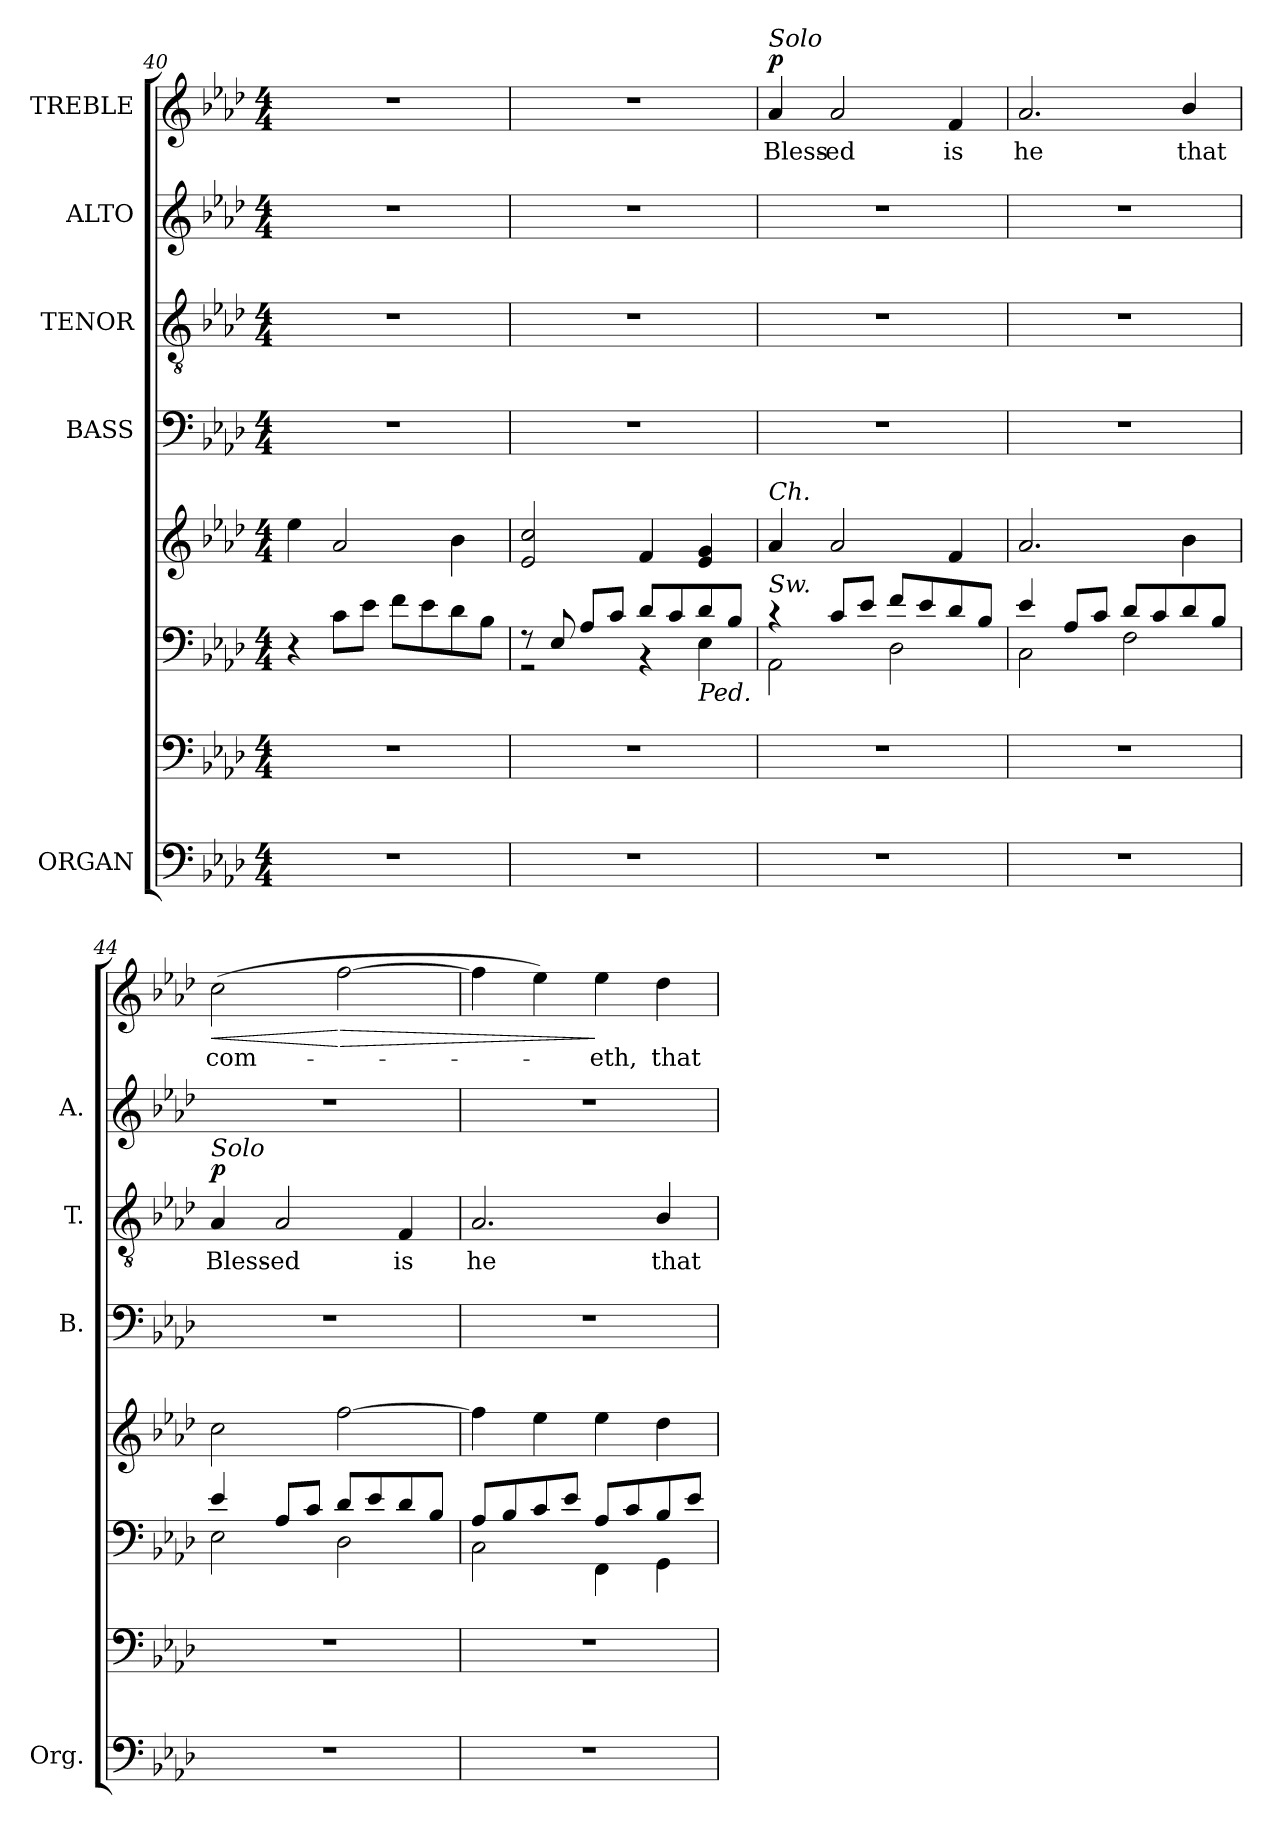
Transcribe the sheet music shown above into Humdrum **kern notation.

**kern	**kern	**kern	**kern	**kern	**kern	**text	**dynam	**kern	**kern	**text	**dynam
*part5	*part5	*part5	*part5	*part4	*part3	*part3	*part3	*part2	*part1	*part1	*part1
*staff8	*staff7	*staff6	*staff5	*staff4	*staff3	*staff3	*staff3	*staff2	*staff1	*staff1	*staff1
*I"ORGAN	*	*	*	*I"BASS	*I"TENOR	*	*	*I"ALTO	*I"TREBLE	*	*
*I'Org.	*	*	*	*I'B.	*I'T.	*	*	*I'A.	*	*	*
*clefF4	*clefF4	*clefF4	*clefG2	*clefF4	*clefGv2	*	*	*clefG2	*clefG2	*	*
*	*	*	*	*	*ITrd7c12	*	*	*	*	*	*
*k[b-e-a-d-]	*k[b-e-a-d-]	*k[b-e-a-d-]	*k[b-e-a-d-]	*k[b-e-a-d-]	*k[b-e-a-d-]	*	*	*k[b-e-a-d-]	*k[b-e-a-d-]	*	*
*A-:	*A-:	*A-:	*A-:	*A-:	*A-:	*	*	*A-:	*A-:	*	*
*M4/4	*M4/4	*M4/4	*M4/4	*M4/4	*M4/4	*	*	*M4/4	*M4/4	*	*
=40	=40	=40	=40	=40	=40	=40	=40	=40	=40	=40	=40
1r	1r	4r	4ee-i\	1r	1r	.	.	1r	1r	.	.
.	.	8ci\L	2a-i/	.	.	.	.	.	.	.	.
.	.	8e-i\J	.	.	.	.	.	.	.	.	.
.	.	8fi\L	.	.	.	.	.	.	.	.	.
.	.	8e-i\	.	.	.	.	.	.	.	.	.
.	.	8d-i\	4b-i\	.	.	.	.	.	.	.	.
.	.	8B-i\J	.	.	.	.	.	.	.	.	.
=41	=41	=41	=41	=41	=41	=41	=41	=41	=41	=41	=41
*	*	*^	*	*	*	*	*	*	*	*	*
1r	1r	8r	2r	2e-i/ 2cci	1r	1r	.	.	1r	1r	.	.
.	.	8E-i/	.	.	.	.	.	.	.	.	.	.
.	.	8A-i/L	.	.	.	.	.	.	.	.	.	.
.	.	8ci/J	.	.	.	.	.	.	.	.	.	.
.	.	8d-i/L	4r	4fi/	.	.	.	.	.	.	.	.
.	.	8ci/	.	.	.	.	.	.	.	.	.	.
!	!	!LO:TX:b:i:t=Ped.	!	!	!	!	!	!	!	!	!	!
.	.	8d-i/	4E-i\	4e-i/ 4gi	.	.	.	.	.	.	.	.
.	.	8B-i/J	.	.	.	.	.	.	.	.	.	.
=42	=42	=42	=42	=42	=42	=42	=42	=42	=42	=42	=42	=42
!	!	!	!	!	!	!	!	!	!	!LO:TX:a:i:t=Solo	!	!
!	!	!	!	!LO:TX:a:i:t=Ch.	!	!	!	!	!	!	!	!
!	!	!LO:TX:a:i:t=Sw.	!	!	!	!	!	!	!	!	!	!
!	!	!	!	!	!	!	!	!	!	!	!LO:LY:b:color=#000000	!
1r	1r	4r	2AA-i\	4a-i/	1r	1r	.	.	1r	4a-i/	Bless-	p
!	!	!	!	!	!	!	!	!	!	!	!LO:LY:b:color=#000000	!
.	.	8ci/L	.	2a-i/	.	.	.	.	.	2a-i/	-ed	.
.	.	8e-i/J	.	.	.	.	.	.	.	.	.	.
.	.	8fi/L	2D-i\	.	.	.	.	.	.	.	.	.
.	.	8e-i/	.	.	.	.	.	.	.	.	.	.
!	!	!	!	!	!	!	!	!	!	!	!LO:LY:b:color=#000000	!
.	.	8d-i/	.	4fi/	.	.	.	.	.	4fi/	is	.
.	.	8B-i/J	.	.	.	.	.	.	.	.	.	.
=43	=43	=43	=43	=43	=43	=43	=43	=43	=43	=43	=43	=43
!	!	!	!	!	!	!	!	!	!	!	!LO:LY:b:color=#000000	!
1r	1r	4e-i/	2Ci\	2.a-i/	1r	1r	.	.	1r	2.a-i/	he	.
.	.	8A-i/L	.	.	.	.	.	.	.	.	.	.
.	.	8ci/J	.	.	.	.	.	.	.	.	.	.
.	.	8d-i/L	2Fi\	.	.	.	.	.	.	.	.	.
.	.	8ci/	.	.	.	.	.	.	.	.	.	.
!	!	!	!	!	!	!	!	!	!	!	!LO:LY:b:color=#000000	!
.	.	8d-i/	.	4b-i\	.	.	.	.	.	4b-i/	that	.
.	.	8B-i/J	.	.	.	.	.	.	.	.	.	.
!!LO:PB:g=z
=44	=44	=44	=44	=44	=44	=44	=44	=44	=44	=44	=44	=44
!	!	!	!	!	!	!	!LO:LY:b:color=#000000	!	!	!	!	!
!	!	!	!	!	!	!LO:TX:a:i:t=Solo	!	!	!	!	!	!
!	!	!	!	!	!	!	!	!	!	!	!LO:LY:b:color=#000000	!LO:HP:b
1r	1r	4e-i/	2E-i\	2cci\	1r	4AA-i/	Bless-	p	1r	(2cci\	com-	<
!	!	!	!	!	!	!	!LO:LY:b:color=#000000	!	!	!	!	!
.	.	8A-i/L	.	.	.	2AA-i/	-ed	.	.	.	.	.
.	.	8ci/J	.	.	.	.	.	.	.	.	.	.
!	!	!	!	!	!	!	!	!	!	!	!	!LO:HP:n=1:b
.	.	8d-i/L	2D-i\	[2ffi\	.	.	.	.	.	[2ffi\	.	[ >
.	.	8e-i/	.	.	.	.	.	.	.	.	.	.
!	!	!	!	!	!	!	!LO:LY:b:color=#000000	!	!	!	!	!
.	.	8d-i/	.	.	.	4FFi/	is	.	.	.	.	.
.	.	8B-i/J	.	.	.	.	.	.	.	.	.	.
=45	=45	=45	=45	=45	=45	=45	=45	=45	=45	=45	=45	=45
!	!	!	!	!	!	!	!LO:LY:b:color=#000000	!	!	!	!	!
1r	1r	8A-i/L	2Ci\	4ffi\]	1r	2.AA-i/	he	.	1r	4ffi\]	.	.
.	.	8B-i/	.	.	.	.	.	.	.	.	.	.
.	.	8ci/	.	4ee-i\	.	.	.	.	.	4ee-i\)	.	.
.	.	8e-i/J	.	.	.	.	.	.	.	.	.	.
!	!	!	!	!	!	!	!	!	!	!	!LO:LY:b:color=#000000	!
.	.	8A-i/L	4FFi\	4ee-i\	.	.	.	.	.	4ee-i\	-eth,	]
.	.	8ci/	.	.	.	.	.	.	.	.	.	.
!	!	!	!	!	!	!	!LO:LY:b:color=#000000	!	!	!	!	!
!	!	!	!	!	!	!	!	!	!	!	!LO:LY:b:color=#000000	!
.	.	8B-i/	4GGi\	4dd-i\	.	4BB-i/	that	.	.	4dd-i\	that	.
.	.	8e-i/J	.	.	.	.	.	.	.	.	.	.
*	*	*v	*v	*	*	*	*	*	*	*	*	*
=	=	=	=	=	=	=	=	=	=	=	=
*-	*-	*-	*-	*-	*-	*-	*-	*-	*-	*-	*-
